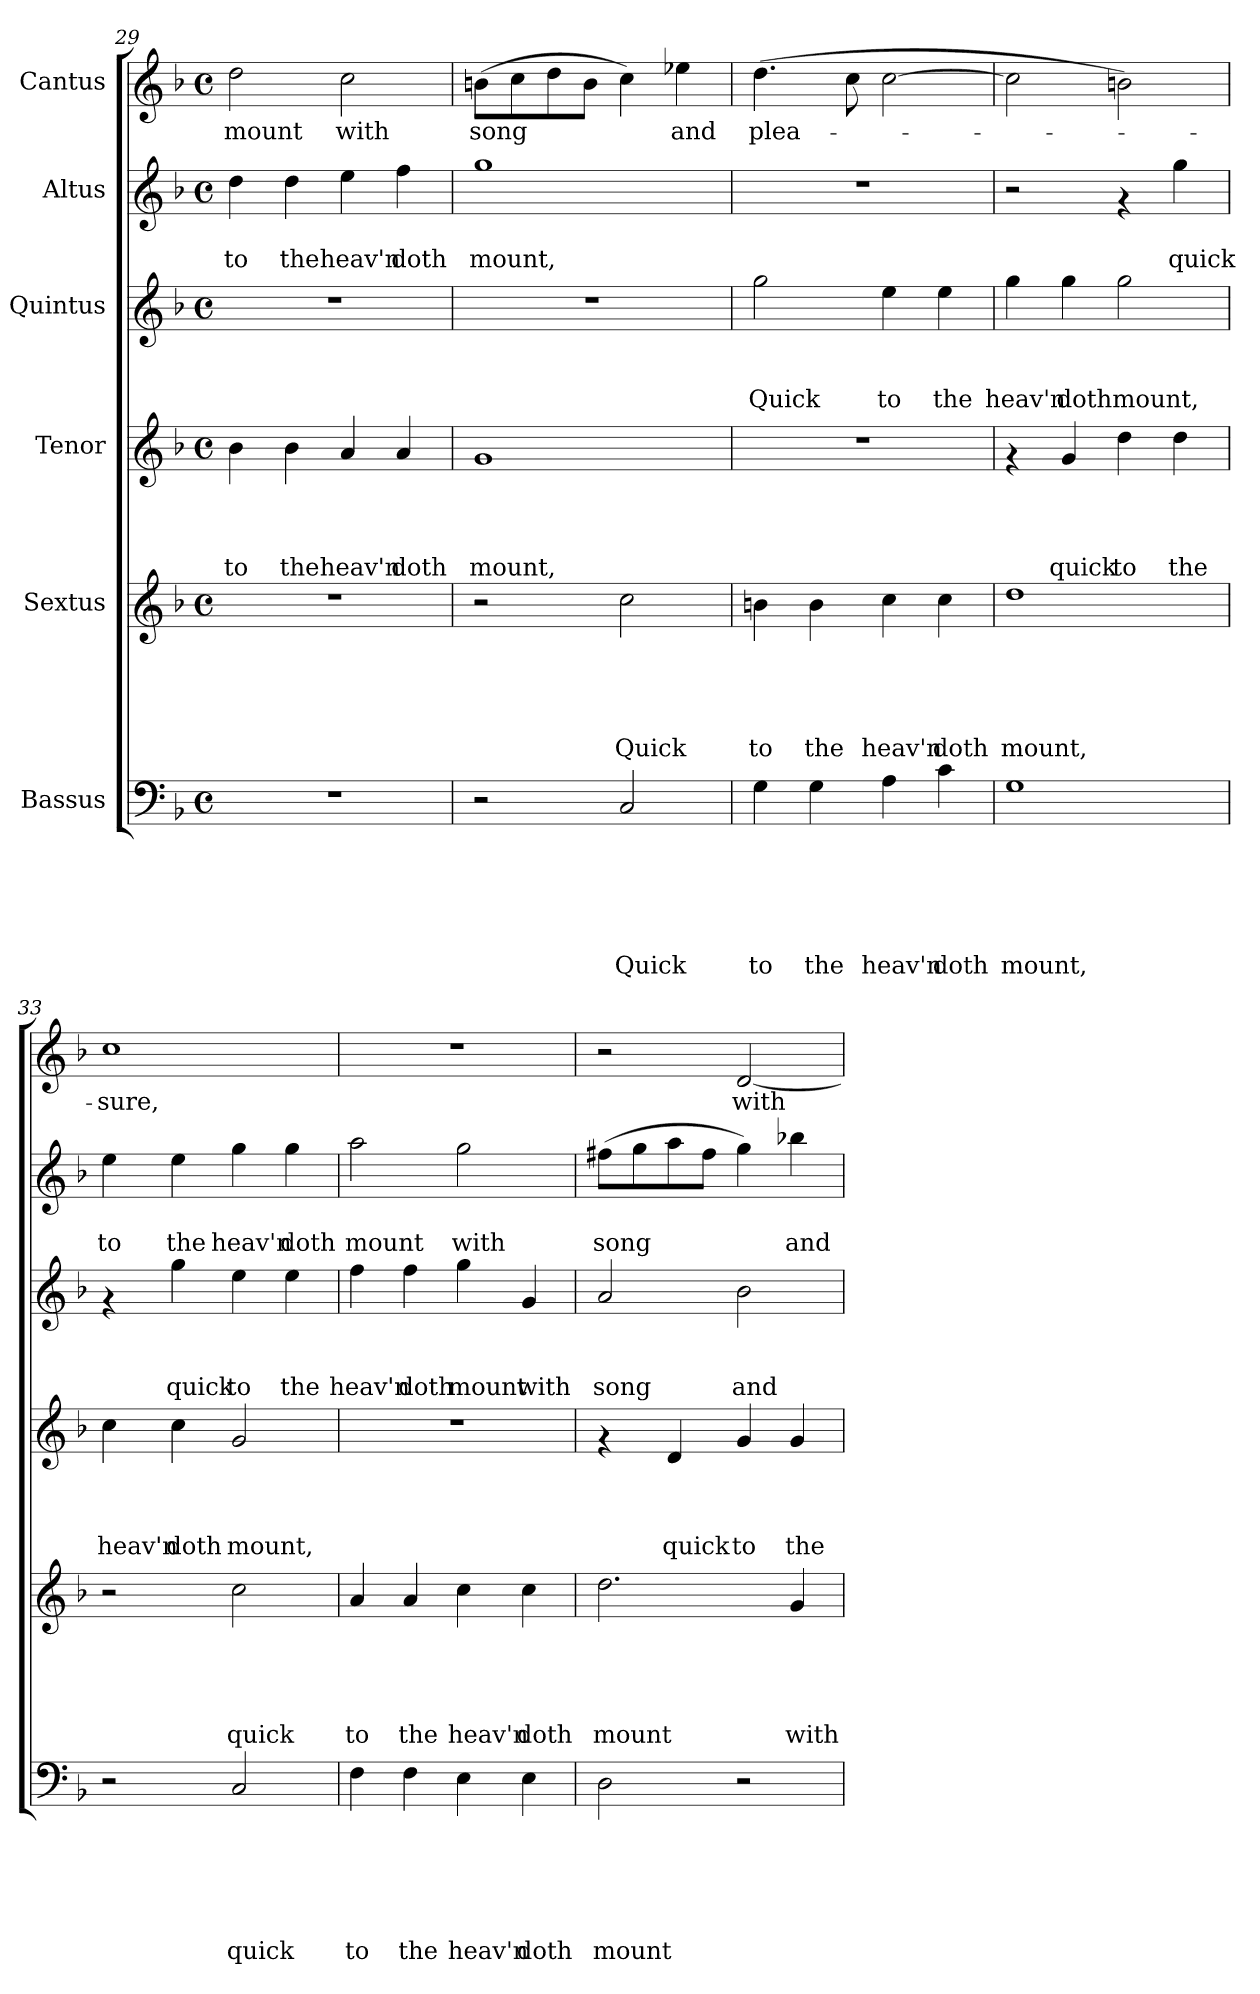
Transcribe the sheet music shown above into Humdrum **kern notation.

**kern	**text	**text	**text	**text	**text	**text	**kern	**text	**text	**text	**text	**text	**kern	**text	**text	**text	**text	**kern	**text	**text	**text	**kern	**text	**text	**kern	**text
*part6	*part6	*part6	*part6	*part6	*part6	*part6	*part5	*part5	*part5	*part5	*part5	*part5	*part4	*part4	*part4	*part4	*part4	*part3	*part3	*part3	*part3	*part2	*part2	*part2	*part1	*part1
*staff6	*staff6	*staff6	*staff6	*staff6	*staff6	*staff6	*staff5	*staff5	*staff5	*staff5	*staff5	*staff5	*staff4	*staff4	*staff4	*staff4	*staff4	*staff3	*staff3	*staff3	*staff3	*staff2	*staff2	*staff2	*staff1	*staff1
*I"Bassus	*	*	*	*	*	*	*I"Sextus	*	*	*	*	*	*I"Tenor	*	*	*	*	*I"Quintus	*	*	*	*I"Altus	*	*	*I"Cantus	*
*clefF4	*	*	*	*	*	*	*clefG2	*	*	*	*	*	*clefG2	*	*	*	*	*clefG2	*	*	*	*clefG2	*	*	*clefG2	*
*k[b-]	*	*	*	*	*	*	*k[b-]	*	*	*	*	*	*k[b-]	*	*	*	*	*k[b-]	*	*	*	*k[b-]	*	*	*k[b-]	*
*F:	*	*	*	*	*	*	*F:	*	*	*	*	*	*F:	*	*	*	*	*F:	*	*	*	*F:	*	*	*F:	*
*M4/4	*	*	*	*	*	*	*M4/4	*	*	*	*	*	*M4/4	*	*	*	*	*M4/4	*	*	*	*M4/4	*	*	*M4/4	*
*met(c)	*	*	*	*	*	*	*met(c)	*	*	*	*	*	*met(c)	*	*	*	*	*met(c)	*	*	*	*met(c)	*	*	*met(c)	*
=29	=29	=29	=29	=29	=29	=29	=29	=29	=29	=29	=29	=29	=29	=29	=29	=29	=29	=29	=29	=29	=29	=29	=29	=29	=29	=29
!	!	!	!	!	!	!	!	!	!	!	!	!	!	!	!	!	!LO:LY:b	!	!	!	!	!	!	!LO:LY:b	!	!LO:LY:b
1r	.	.	.	.	.	.	1r	.	.	.	.	.	4b-\	.	.	.	to	1r	.	.	.	4dd\	.	to	2dd\	mount
!	!	!	!	!	!	!	!	!	!	!	!	!	!	!	!	!	!LO:LY:b	!	!	!	!	!	!	!LO:LY:b	!	!
.	.	.	.	.	.	.	.	.	.	.	.	.	4b-\	.	.	.	the	.	.	.	.	4dd\	.	the	.	.
!	!	!	!	!	!	!	!	!	!	!	!	!	!	!	!	!	!LO:LY:b	!	!	!	!	!	!	!LO:LY:b	!	!LO:LY:b
.	.	.	.	.	.	.	.	.	.	.	.	.	4a/	.	.	.	heav'n	.	.	.	.	4ee\	.	heav'n	2cc\	with
!	!	!	!	!	!	!	!	!	!	!	!	!	!	!	!	!	!LO:LY:b	!	!	!	!	!	!	!LO:LY:b	!	!
.	.	.	.	.	.	.	.	.	.	.	.	.	4a/	.	.	.	doth	.	.	.	.	4ff\	.	doth	.	.
!!LO:PB:g=z
=30	=30	=30	=30	=30	=30	=30	=30	=30	=30	=30	=30	=30	=30	=30	=30	=30	=30	=30	=30	=30	=30	=30	=30	=30	=30	=30
!	!	!	!	!	!	!	!	!	!	!	!	!	!	!	!	!	!LO:LY:b	!	!	!	!	!	!	!LO:LY:b	!	!LO:LY:b
2r	.	.	.	.	.	.	2r	.	.	.	.	.	1g	.	.	.	mount,	1r	.	.	.	1gg	.	mount,	(>8bn\L	song
.	.	.	.	.	.	.	.	.	.	.	.	.	.	.	.	.	.	.	.	.	.	.	.	.	8cc\	.
.	.	.	.	.	.	.	.	.	.	.	.	.	.	.	.	.	.	.	.	.	.	.	.	.	8dd\	.
.	.	.	.	.	.	.	.	.	.	.	.	.	.	.	.	.	.	.	.	.	.	.	.	.	8b\J	.
!	!	!	!	!	!	!LO:LY:b	!	!	!	!	!	!LO:LY:b	!	!	!	!	!	!	!	!	!	!	!	!	!	!
2C/	.	.	.	.	.	Quick	2cc\	.	.	.	.	Quick	.	.	.	.	.	.	.	.	.	.	.	.	4cc\)	.
!	!	!	!	!	!	!	!	!	!	!	!	!	!	!	!	!	!	!	!	!	!	!	!	!	!	!LO:LY:b
.	.	.	.	.	.	.	.	.	.	.	.	.	.	.	.	.	.	.	.	.	.	.	.	.	4ee-X\	and
=31	=31	=31	=31	=31	=31	=31	=31	=31	=31	=31	=31	=31	=31	=31	=31	=31	=31	=31	=31	=31	=31	=31	=31	=31	=31	=31
!	!	!	!	!	!	!LO:LY:b	!	!	!	!	!	!LO:LY:b	!	!	!	!	!	!	!	!	!LO:LY:b	!	!	!	!	!LO:LY:b
4G\	.	.	.	.	.	to	4bn\	.	.	.	.	to	1r	.	.	.	.	2gg\	.	.	Quick	1r	.	.	(>4.dd\	plea-
!	!	!	!	!	!	!LO:LY:b	!	!	!	!	!	!LO:LY:b	!	!	!	!	!	!	!	!	!	!	!	!	!	!
4G\	.	.	.	.	.	the	4b\	.	.	.	.	the	.	.	.	.	.	.	.	.	.	.	.	.	.	.
.	.	.	.	.	.	.	.	.	.	.	.	.	.	.	.	.	.	.	.	.	.	.	.	.	8cc\	.
!	!	!	!	!	!	!LO:LY:b	!	!	!	!	!	!LO:LY:b	!	!	!	!	!	!	!	!	!LO:LY:b	!	!	!	!	!
4A\	.	.	.	.	.	heav'n	4cc\	.	.	.	.	heav'n	.	.	.	.	.	4ee\	.	.	to	.	.	.	[>2cc\	.
!	!	!	!	!	!	!LO:LY:b	!	!	!	!	!	!LO:LY:b	!	!	!	!	!	!	!	!	!LO:LY:b	!	!	!	!	!
4c\	.	.	.	.	.	doth	4cc\	.	.	.	.	doth	.	.	.	.	.	4ee\	.	.	the	.	.	.	.	.
=32	=32	=32	=32	=32	=32	=32	=32	=32	=32	=32	=32	=32	=32	=32	=32	=32	=32	=32	=32	=32	=32	=32	=32	=32	=32	=32
!	!	!	!	!	!	!LO:LY:b	!	!	!	!	!	!LO:LY:b	!	!	!	!	!	!	!	!	!LO:LY:b	!	!	!	!	!
1G	.	.	.	.	.	mount,	1dd	.	.	.	.	mount,	4rf	.	.	.	.	4gg\	.	.	heav'n	2r	.	.	2cc\]	.
!	!	!	!	!	!	!	!	!	!	!	!	!	!	!	!	!	!LO:LY:b	!	!	!	!LO:LY:b	!	!	!	!	!
.	.	.	.	.	.	.	.	.	.	.	.	.	4g/	.	.	.	quick	4gg\	.	.	doth	.	.	.	.	.
!	!	!	!	!	!	!	!	!	!	!	!	!	!	!	!	!	!LO:LY:b	!	!	!	!LO:LY:b	!	!	!	!	!
.	.	.	.	.	.	.	.	.	.	.	.	.	4dd\	.	.	.	to	2gg\	.	.	mount,	4rf	.	.	2bn\)	.
!	!	!	!	!	!	!	!	!	!	!	!	!	!	!	!	!	!LO:LY:b	!	!	!	!	!	!	!LO:LY:b	!	!
.	.	.	.	.	.	.	.	.	.	.	.	.	4dd\	.	.	.	the	.	.	.	.	4gg\	.	quick	.	.
=33	=33	=33	=33	=33	=33	=33	=33	=33	=33	=33	=33	=33	=33	=33	=33	=33	=33	=33	=33	=33	=33	=33	=33	=33	=33	=33
!	!	!	!	!	!	!	!	!	!	!	!	!	!	!	!	!	!LO:LY:b	!	!	!	!	!	!	!LO:LY:b	!	!LO:LY:b
2r	.	.	.	.	.	.	2r	.	.	.	.	.	4cc\	.	.	.	heav'n	4rf	.	.	.	4ee\	.	to	1cc	-sure,
!	!	!	!	!	!	!	!	!	!	!	!	!	!	!	!	!	!LO:LY:b	!	!	!	!LO:LY:b	!	!	!LO:LY:b	!	!
.	.	.	.	.	.	.	.	.	.	.	.	.	4cc\	.	.	.	doth	4gg\	.	.	quick	4ee\	.	the	.	.
!	!	!	!	!	!	!LO:LY:b	!	!	!	!	!	!LO:LY:b	!	!	!	!	!LO:LY:b	!	!	!	!LO:LY:b	!	!	!LO:LY:b	!	!
2C/	.	.	.	.	.	quick	2cc\	.	.	.	.	quick	2g/	.	.	.	mount,	4ee\	.	.	to	4gg\	.	heav'n	.	.
!	!	!	!	!	!	!	!	!	!	!	!	!	!	!	!	!	!	!	!	!	!LO:LY:b	!	!	!LO:LY:b	!	!
.	.	.	.	.	.	.	.	.	.	.	.	.	.	.	.	.	.	4ee\	.	.	the	4gg\	.	doth	.	.
!!LO:PB:g=z
=34	=34	=34	=34	=34	=34	=34	=34	=34	=34	=34	=34	=34	=34	=34	=34	=34	=34	=34	=34	=34	=34	=34	=34	=34	=34	=34
!	!	!	!	!	!	!LO:LY:b	!	!	!	!	!	!LO:LY:b	!	!	!	!	!	!	!	!	!LO:LY:b	!	!	!LO:LY:b	!	!
4F\	.	.	.	.	.	to	4a/	.	.	.	.	to	1r	.	.	.	.	4ff\	.	.	heav'n	2aa\	.	mount	1r	.
!	!	!	!	!	!	!LO:LY:b	!	!	!	!	!	!LO:LY:b	!	!	!	!	!	!	!	!	!LO:LY:b	!	!	!	!	!
4F\	.	.	.	.	.	the	4a/	.	.	.	.	the	.	.	.	.	.	4ff\	.	.	doth	.	.	.	.	.
!	!	!	!	!	!	!LO:LY:b	!	!	!	!	!	!LO:LY:b	!	!	!	!	!	!	!	!	!LO:LY:b	!	!	!LO:LY:b	!	!
4E\	.	.	.	.	.	heav'n	4cc\	.	.	.	.	heav'n	.	.	.	.	.	4gg\	.	.	mount	2gg\	.	with	.	.
!	!	!	!	!	!	!LO:LY:b	!	!	!	!	!	!LO:LY:b	!	!	!	!	!	!	!	!	!LO:LY:b	!	!	!	!	!
4E\	.	.	.	.	.	doth	4cc\	.	.	.	.	doth	.	.	.	.	.	4g/	.	.	with	.	.	.	.	.
=35	=35	=35	=35	=35	=35	=35	=35	=35	=35	=35	=35	=35	=35	=35	=35	=35	=35	=35	=35	=35	=35	=35	=35	=35	=35	=35
!	!	!	!	!	!	!LO:LY:b	!	!	!	!	!	!LO:LY:b	!	!	!	!	!	!	!	!	!LO:LY:b	!	!	!LO:LY:b	!	!
2D\	.	.	.	.	.	mount	2.dd\	.	.	.	.	mount	4rf	.	.	.	.	2a/	.	.	song	(>8ff#X\L	.	song	2r	.
.	.	.	.	.	.	.	.	.	.	.	.	.	.	.	.	.	.	.	.	.	.	8gg\	.	.	.	.
!	!	!	!	!	!	!	!	!	!	!	!	!	!	!	!	!	!LO:LY:b	!	!	!	!	!	!	!	!	!
.	.	.	.	.	.	.	.	.	.	.	.	.	4d/	.	.	.	quick	.	.	.	.	8aa\	.	.	.	.
.	.	.	.	.	.	.	.	.	.	.	.	.	.	.	.	.	.	.	.	.	.	8ff#\J	.	.	.	.
!	!	!	!	!	!	!	!	!	!	!	!	!	!	!	!	!	!LO:LY:b	!	!	!	!LO:LY:b	!	!	!	!	!LO:LY:b
2r	.	.	.	.	.	.	.	.	.	.	.	.	4g/	.	.	.	to	2b-\	.	.	and	4gg\)	.	.	[<2d/	with
!	!	!	!	!	!	!	!	!	!	!	!	!LO:LY:b	!	!	!	!	!LO:LY:b	!	!	!	!	!	!	!LO:LY:b	!	!
.	.	.	.	.	.	.	4g/	.	.	.	.	with	4g/	.	.	.	the	.	.	.	.	4bb-X\	.	and	.	.
=	=	=	=	=	=	=	=	=	=	=	=	=	=	=	=	=	=	=	=	=	=	=	=	=	=	=
*-	*-	*-	*-	*-	*-	*-	*-	*-	*-	*-	*-	*-	*-	*-	*-	*-	*-	*-	*-	*-	*-	*-	*-	*-	*-	*-
